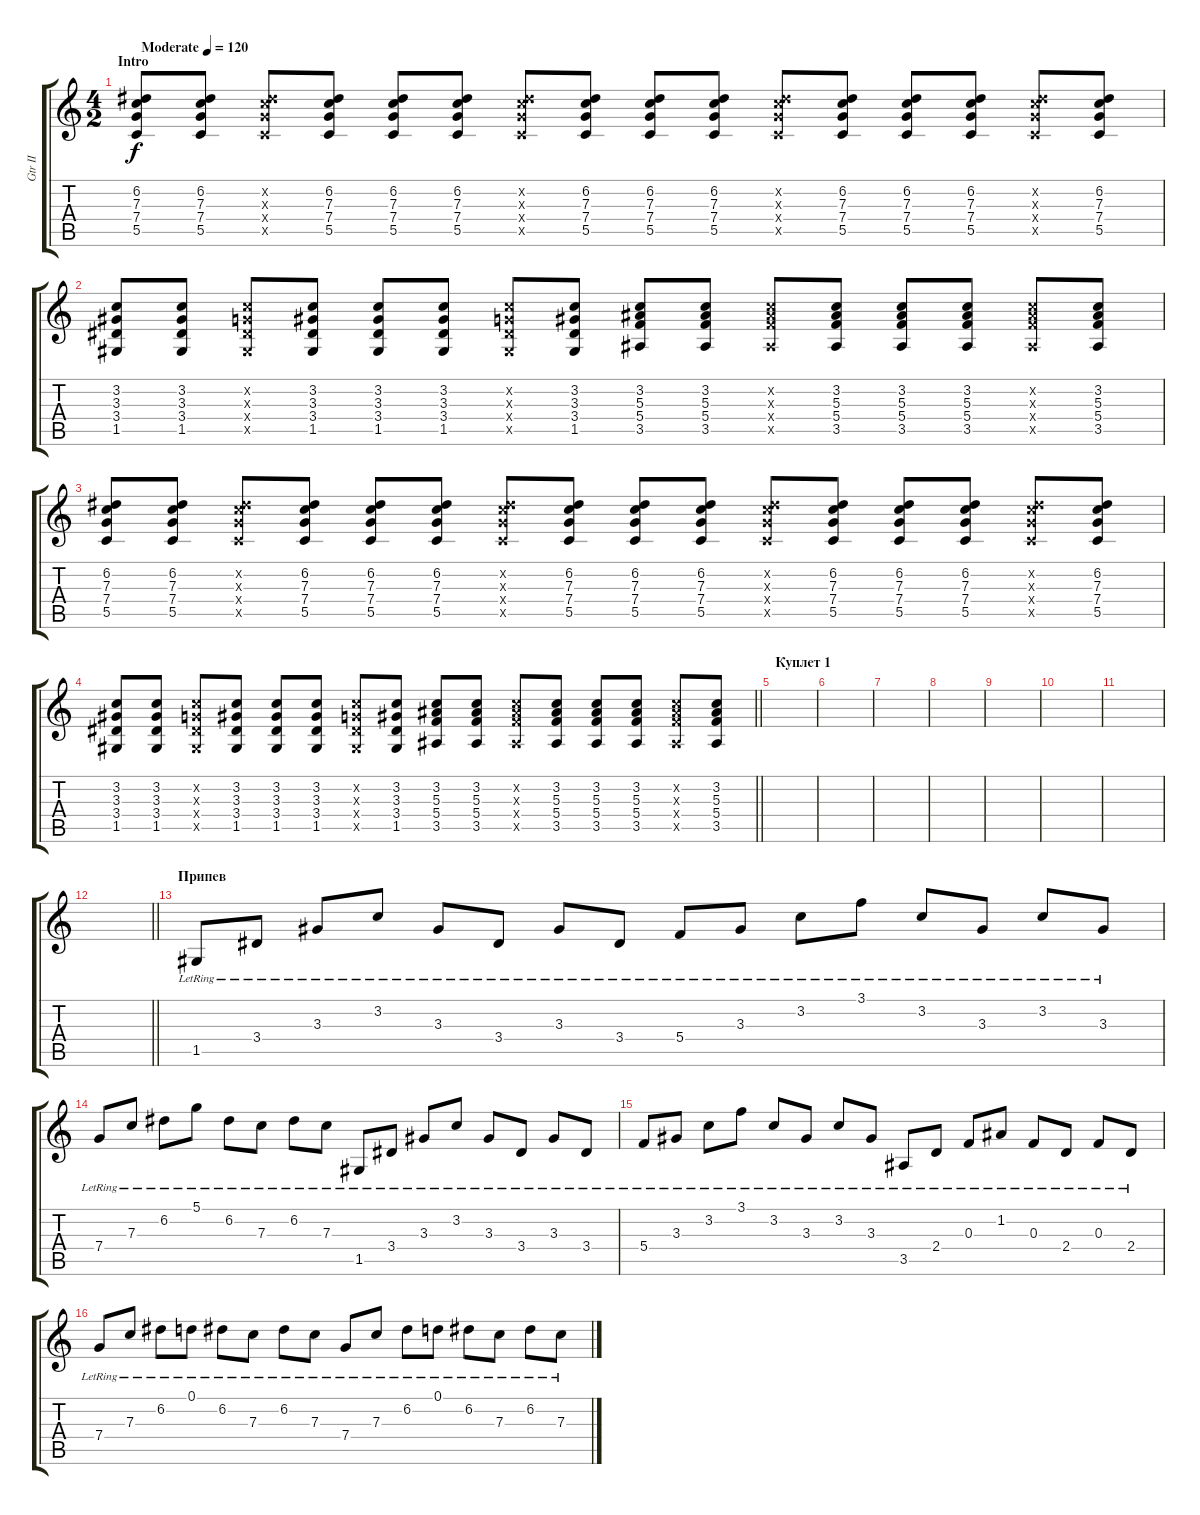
\track ("Gtr II" "Gtr II") {instrument acousticguitarsteel}
\staff {score tabs}
\tuning (D4 A3 F3 C3 G2 D2) {hide}
\ts (4 2)
\section ("" "Intro")
\tempo (120 "Moderate")
\clef g2
\ks c
(6.2 7.3 7.4 5.5).8{dy f instrument acousticguitarsteel} (6.2 7.3 7.4 5.5).8 (6.2{x} 7.3{x} 7.4{x} 5.5{x}).8 (6.2 7.3 7.4 5.5).8 (6.2 7.3 7.4 5.5).8 (6.2 7.3 7.4 5.5).8 (6.2{x} 7.3{x} 7.4{x} 5.5{x}).8 (6.2 7.3 7.4 5.5).8 (6.2 7.3 7.4 5.5).8 (6.2 7.3 7.4 5.5).8 (6.2{x} 7.3{x} 7.4{x} 5.5{x}).8 (6.2 7.3 7.4 5.5).8 (6.2 7.3 7.4 5.5).8 (6.2 7.3 7.4 5.5).8 (6.2{x} 7.3{x} 7.4{x} 5.5{x}).8 (6.2 7.3 7.4 5.5).8 |
(3.2 3.3 3.4 1.5).8 (3.2 3.3 3.4 1.5).8 (3.2{x} 2.3{x} 3.4{x} 1.5{x}).8 (3.2 3.3 3.4 1.5).8 (3.2 3.3 3.4 1.5).8 (3.2 3.3 3.4 1.5).8 (3.2{x} 2.3{x} 3.4{x} 1.5{x}).8 (3.2 3.3 3.4 1.5).8 (3.2 5.3 5.4 3.5).8 (3.2 5.3 5.4 3.5).8 (3.2{x} 5.3{x} 5.4{x} 3.5{x}).8 (3.2 5.3 5.4 3.5).8 (3.2 5.3 5.4 3.5).8 (3.2 5.3 5.4 3.5).8 (3.2{x} 5.3{x} 5.4{x} 3.5{x}).8 (3.2 5.3 5.4 3.5).8 |
(6.2 7.3 7.4 5.5).8 (6.2 7.3 7.4 5.5).8 (6.2{x} 7.3{x} 7.4{x} 5.5{x}).8 (6.2 7.3 7.4 5.5).8 (6.2 7.3 7.4 5.5).8 (6.2 7.3 7.4 5.5).8 (6.2{x} 7.3{x} 7.4{x} 5.5{x}).8 (6.2 7.3 7.4 5.5).8 (6.2 7.3 7.4 5.5).8 (6.2 7.3 7.4 5.5).8 (6.2{x} 7.3{x} 7.4{x} 5.5{x}).8 (6.2 7.3 7.4 5.5).8 (6.2 7.3 7.4 5.5).8 (6.2 7.3 7.4 5.5).8 (6.2{x} 7.3{x} 7.4{x} 5.5{x}).8 (6.2 7.3 7.4 5.5).8 |
\barLineRight lightlight
(3.2 3.3 3.4 1.5).8 (3.2 3.3 3.4 1.5).8 (3.2{x} 2.3{x} 3.4{x} 1.5{x}).8 (3.2 3.3 3.4 1.5).8 (3.2 3.3 3.4 1.5).8 (3.2 3.3 3.4 1.5).8 (3.2{x} 2.3{x} 3.4{x} 1.5{x}).8 (3.2 3.3 3.4 1.5).8 (3.2 5.3 5.4 3.5).8 (3.2 5.3 5.4 3.5).8 (3.2{x} 5.3{x} 5.4{x} 3.5{x}).8 (3.2 5.3 5.4 3.5).8 (3.2 5.3 5.4 3.5).8 (3.2 5.3 5.4 3.5).8 (3.2{x} 5.3{x} 5.4{x} 3.5{x}).8 (3.2 5.3 5.4 3.5).8 |
\section ("" "Куплет 1")
|
|
|
|
|
|
|
\barLineRight lightlight
|
\section ("" "Припев")
1.5{lr}.8 3.4{lr}.8 3.3{lr}.8 3.2{lr}.8 3.3{lr}.8 3.4{lr}.8 3.3{lr}.8 3.4{lr}.8 5.4{lr}.8 3.3{lr}.8 3.2{lr}.8 3.1{lr}.8 3.2{lr}.8 3.3{lr}.8 3.2{lr}.8 3.3{lr}.8 |
7.4{lr}.8 7.3{lr}.8 6.2{lr}.8 5.1{lr}.8 6.2{lr}.8 7.3{lr}.8 6.2{lr}.8 7.3{lr}.8 1.5{lr}.8 3.4{lr}.8 3.3{lr}.8 3.2{lr}.8 3.3{lr}.8 3.4{lr}.8 3.3{lr}.8 3.4{lr}.8 |
5.4{lr}.8 3.3{lr}.8 3.2{lr}.8 3.1{lr}.8 3.2{lr}.8 3.3{lr}.8 3.2{lr}.8 3.3{lr}.8 3.5{lr}.8 2.4{lr}.8 0.3{lr}.8 1.2{lr}.8 0.3{lr}.8 2.4{lr}.8 0.3{lr}.8 2.4{lr}.8 |
7.4{lr}.8 7.3{lr}.8 6.2{lr}.8 0.1{lr}.8 6.2{lr}.8 7.3{lr}.8 6.2{lr}.8 7.3{lr}.8 7.4{lr}.8 7.3{lr}.8 6.2{lr}.8 0.1{lr}.8 6.2{lr}.8 7.3{lr}.8 6.2{lr}.8 7.3{lr}.8
